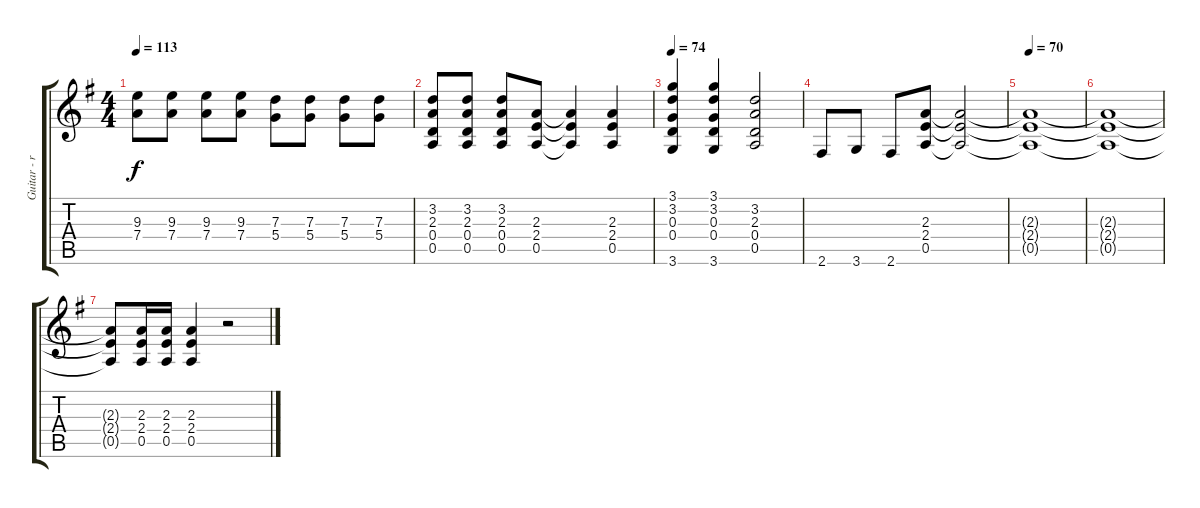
\track ("Guitar - rhythm - left" "Guitar - r") {instrument overdrivenguitar}
\staff {score tabs}
\tuning (E4 B3 G3 D3 A2 E2) {hide}
\ts (4 4)
\tempo 113
\clef g2
\ks g
(9.3 7.4).8{dy f} (9.3 7.4).8 (9.3 7.4).8 (9.3 7.4).8 (7.3 5.4).8 (7.3 5.4).8 (7.3 5.4).8 (7.3 5.4).8 |
(3.2 2.3 0.4 0.5).8 (3.2 2.3 0.4 0.5).8 (3.2 2.3 0.4 0.5).8 (2.3 2.4 0.5).8 (2.3{t} 2.4{t} 0.5{t}).4 (2.3 2.4 0.5).4 |
\tempo 74
(3.1 3.2 0.3 0.4 3.6).4 (3.1 3.2 0.3 0.4 3.6).4 (3.2 2.3 0.4 0.5).2 |
2.6.8 3.6.8 2.6.8 (2.3 2.4 0.5).8 (2.3{t} 2.4{t} 0.5{t}).2 |
\tempo 70
(2.3{t} 2.4{t} 0.5{t}).1 |
(2.3{t} 2.4{t} 0.5{t}).1 |
(2.3{t} 2.4{t} 0.5{t}).8 (2.3 2.4 0.5).16 (2.3 2.4 0.5).16 (2.3 2.4 0.5).4 r.2
